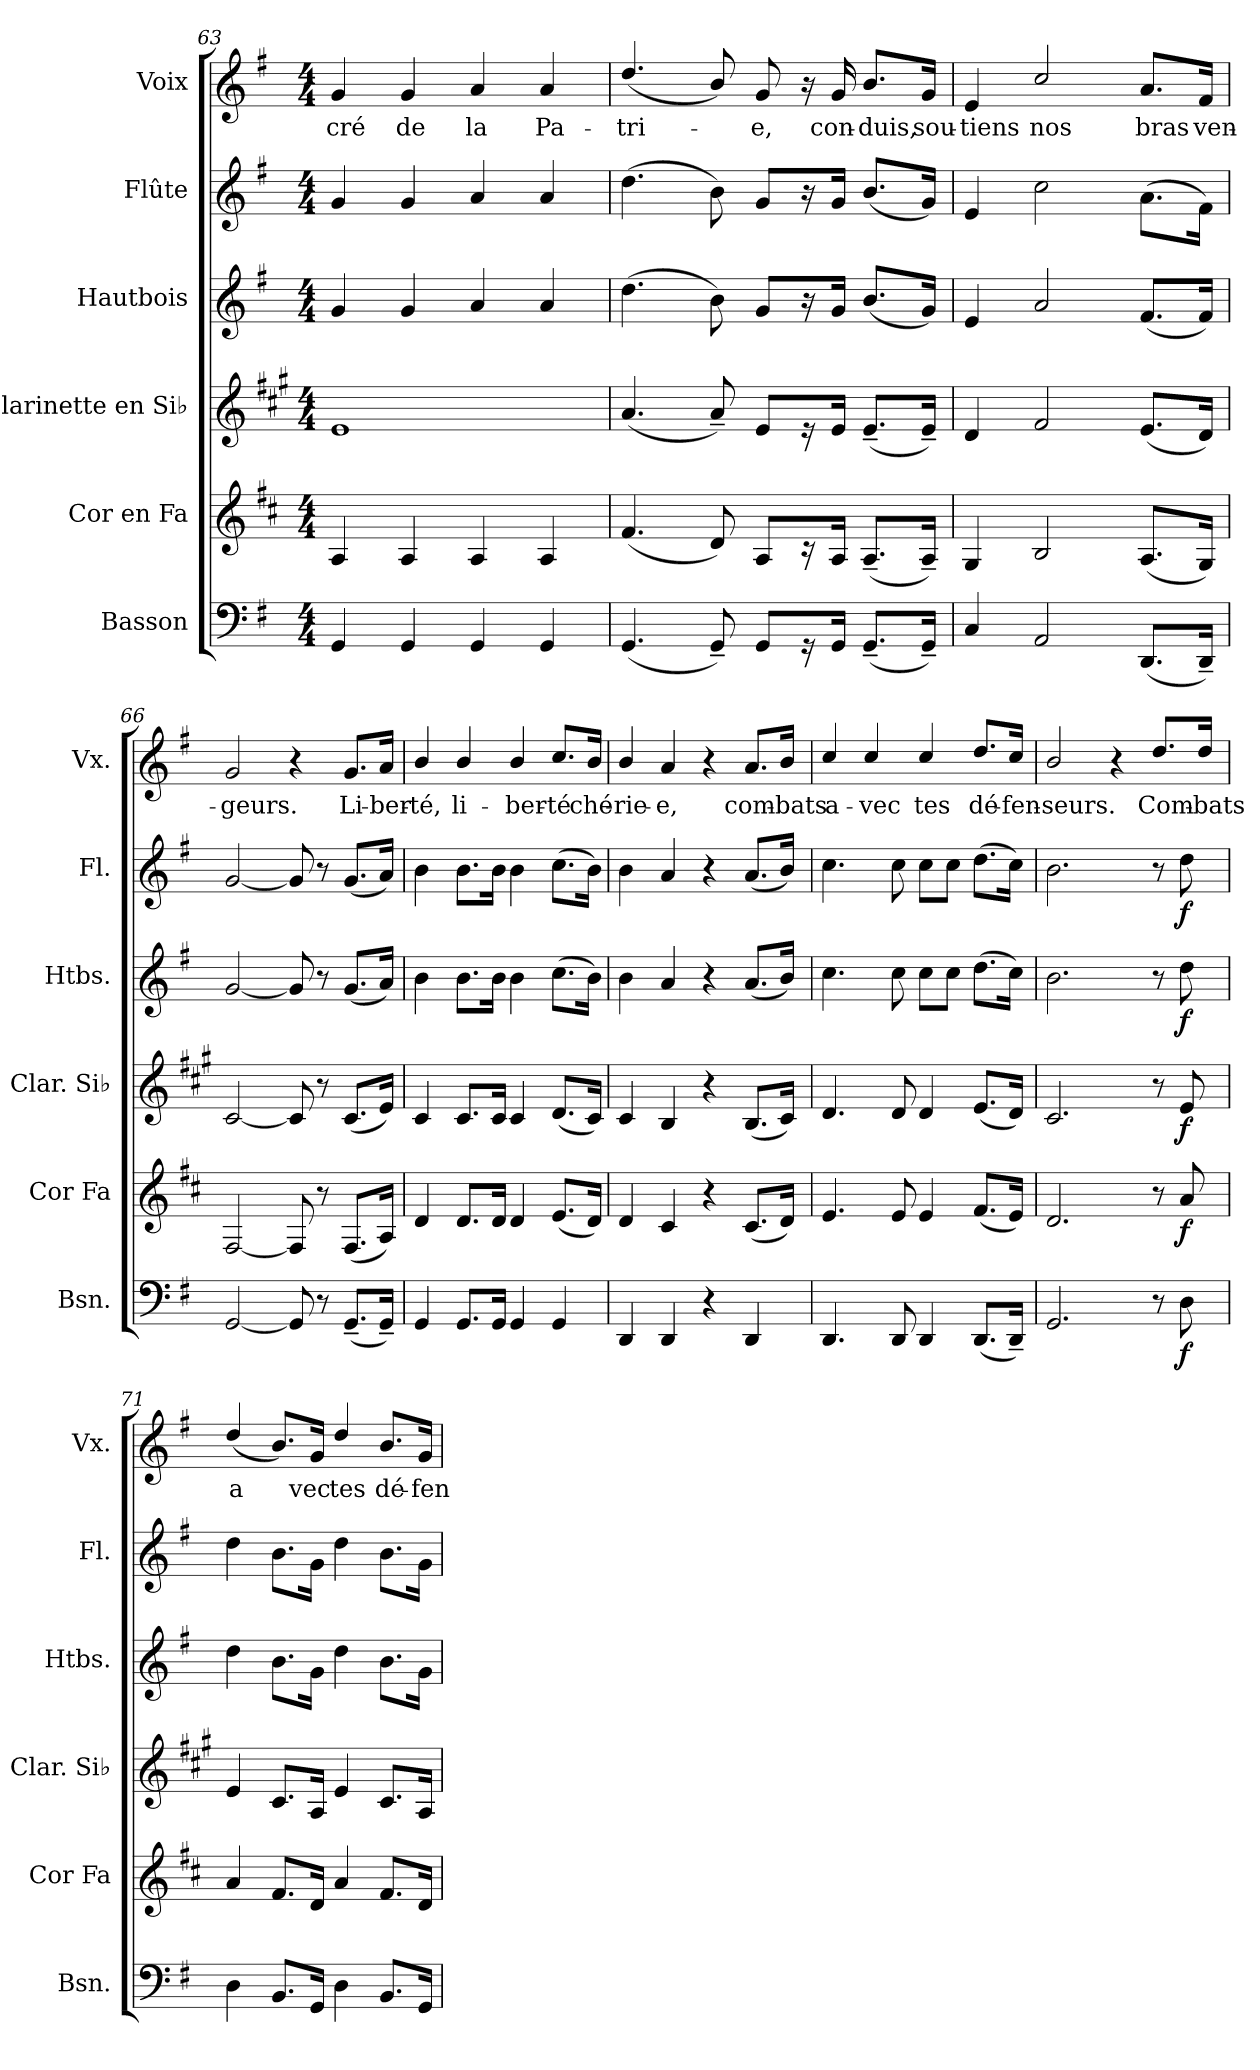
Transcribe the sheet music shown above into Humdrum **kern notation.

**kern	**dynam	**kern	**dynam	**kern	**dynam	**kern	**dynam	**kern	**dynam	**kern	**text
*part6	*part6	*part5	*part5	*part4	*part4	*part3	*part3	*part2	*part2	*part1	*part1
*staff6	*staff6	*staff5	*staff5	*staff4	*staff4	*staff3	*staff3	*staff2	*staff2	*staff1	*staff1
*I"Basson	*	*I"Cor en Fa	*	*I"Clarinette en Si♭	*	*I"Hautbois	*	*I"Flûte	*	*I"Voix	*
*I'Bsn.	*	*I'Cor Fa	*	*I'Clar. Si♭	*	*I'Htbs.	*	*I'Fl.	*	*I'Vx.	*
!!LO:LB:g=z
*clefF4	*	*clefG2	*	*clefG2	*	*clefG2	*	*clefG2	*	*clefG2	*
*	*	*ITrd4c7	*	*ITrd1c2	*	*	*	*	*	*	*
*k[f#]	*	*k[f#]	*	*k[f#]	*	*k[f#]	*	*k[f#]	*	*k[f#]	*
*M4/4	*	*M4/4	*	*M4/4	*	*M4/4	*	*M4/4	*	*M4/4	*
=63	=63	=63	=63	=63	=63	=63	=63	=63	=63	=63	=63
!	!	!	!	!	!	!	!	!	!	!	!LO:LY:b
4GG/	.	4D/	.	1d	.	4g/	.	4g/	.	4g/	-cré
!	!	!	!	!	!	!	!	!	!	!	!LO:LY:b
4GG/	.	4D/	.	.	.	4g/	.	4g/	.	4g/	de
!	!	!	!	!	!	!	!	!	!	!	!LO:LY:b
4GG/	.	4D/	.	.	.	4a/	.	4a/	.	4a/	la
!	!	!	!	!	!	!	!	!	!	!	!LO:LY:b
4GG/	.	4D/	.	.	.	4a/	.	4a/	.	4a/	Pa-
=64	=64	=64	=64	=64	=64	=64	=64	=64	=64	=64	=64
!	!	!	!	!	!	!	!	!	!	!	!LO:LY:b
(<4.GG/	.	(<4.B/	.	(<4.g/	.	(>4.dd\	.	(>4.dd\	.	(<4.dd/	-tri-
8GG~/)	.	8G/)	.	8g~/)	.	8b\)	.	8b\)	.	8b/)	.
!	!	!	!	!	!	!	!	!	!	!	!LO:LY:b
8GG/L	.	8D/L	.	8d/L	.	8g/L	.	8g/L	.	8g/	-e,
16r	.	16r	.	16r	.	16r	.	16r	.	16r	.
!	!	!	!	!	!	!	!	!	!	!	!LO:LY:b
16GG/Jk	.	16D/Jk	.	16d/Jk	.	16g/Jk	.	16g/Jk	.	16g/	con-
!	!	!	!	!	!	!	!	!	!	!	!LO:LY:b
(<8.GG~/L	.	(<8.D~/L	.	(<8.d~/L	.	(<8.b/L	.	(<8.b/L	.	8.b/L	-duis,
!	!	!	!	!	!	!	!	!	!	!	!LO:LY:b
16GG~/Jk)	.	16D~/Jk)	.	16d~/Jk)	.	16g/Jk)	.	16g/Jk)	.	16g/Jk	sou-
=65	=65	=65	=65	=65	=65	=65	=65	=65	=65	=65	=65
!	!	!	!	!	!	!	!	!	!	!	!LO:LY:b
4C/	.	4C/	.	4c/	.	4e/	.	4e/	.	4e/	-tiens
!	!	!	!	!	!	!	!	!	!	!	!LO:LY:b
2AA/	.	2E/	.	2e/	.	2a/	.	2cc\	.	2cc/	nos
!	!	!	!	!	!	!	!	!	!	!	!LO:LY:b
(<8.DD/L	.	(<8.D/L	.	(<8.d/L	.	(<8.f#/L	.	(>8.a\L	.	8.a/L	bras
!	!	!	!	!	!	!	!	!	!	!	!LO:LY:b
16DD~/Jk)	.	16C/Jk)	.	16c/Jk)	.	16f#/Jk)	.	16f#\Jk)	.	16f#/Jk	ven-
=66	=66	=66	=66	=66	=66	=66	=66	=66	=66	=66	=66
!	!	!	!	!	!	!	!	!	!	!	!LO:LY:b
[2GG/	.	[2BB/	.	[2B/	.	[2g/	.	[2g/	.	2g/	-geurs.
8GG/]	.	8BB/]	.	8B/]	.	8g/]	.	8g/]	.	4r	.
8r	.	8r	.	8r	.	8r	.	8r	.	.	.
!	!	!	!	!	!	!	!	!	!	!	!LO:LY:b
(<8.GG~/L	.	(<8.BB/L	.	(<8.B/L	.	(<8.g/L	.	(<8.g/L	.	8.g/L	Li-
!	!	!	!	!	!	!	!	!	!	!	!LO:LY:b
16GG~/Jk)	.	16D/Jk)	.	16d/Jk)	.	16a/Jk)	.	16a/Jk)	.	16a/Jk	-ber-
=67	=67	=67	=67	=67	=67	=67	=67	=67	=67	=67	=67
!	!	!	!	!	!	!	!	!	!	!	!LO:LY:b
4GG/	.	4G/	.	4B/	.	4b\	.	4b\	.	4b/	-té,
!	!	!	!	!	!	!	!	!	!	!	!LO:LY:b
8.GG/L	.	8.G/L	.	8.B/L	.	8.b\L	.	8.b\L	.	4b/	li-
16GG/Jk	.	16G/Jk	.	16B/Jk	.	16b\Jk	.	16b\Jk	.	.	.
!	!	!	!	!	!	!	!	!	!	!	!LO:LY:b
4GG/	.	4G/	.	4B/	.	4b\	.	4b\	.	4b/	-ber-
!	!	!	!	!	!	!	!	!	!	!	!LO:LY:b
4GG/	.	(<8.A/L	.	(<8.c/L	.	(>8.cc\L	.	(>8.cc\L	.	8.cc/L	-té
!	!	!	!	!	!	!	!	!	!	!	!LO:LY:b
.	.	16G/Jk)	.	16B/Jk)	.	16b\Jk)	.	16b\Jk)	.	16b/Jk	ché-
=68	=68	=68	=68	=68	=68	=68	=68	=68	=68	=68	=68
!	!	!	!	!	!	!	!	!	!	!	!LO:LY:b
4DD/	.	4G/	.	4B/	.	4b\	.	4b\	.	4b/	-rie-
!	!	!	!	!	!	!	!	!	!	!	!LO:LY:b
4DD/	.	4F#/	.	4A/	.	4a/	.	4a/	.	4a/	-e,
4r	.	4r	.	4r	.	4r	.	4r	.	4r	.
!	!	!	!	!	!	!	!	!	!	!	!LO:LY:b
4DD/	.	(<8.F#/L	.	(<8.A/L	.	(<8.a/L	.	(<8.a/L	.	8.a/L	com-
!	!	!	!	!	!	!	!	!	!	!	!LO:LY:b
.	.	16G/Jk)	.	16B/Jk)	.	16b/Jk)	.	16b/Jk)	.	16b/Jk	-bats
=69	=69	=69	=69	=69	=69	=69	=69	=69	=69	=69	=69
!	!	!	!	!	!	!	!	!	!	!	!LO:LY:b
4.DD/	.	4.A/	.	4.c/	.	4.cc\	.	4.cc\	.	4cc/	a-
!	!	!	!	!	!	!	!	!	!	!	!LO:LY:b
.	.	.	.	.	.	.	.	.	.	4cc/	-vec
8DD/	.	8A/	.	8c/	.	8cc\	.	8cc\	.	.	.
!	!	!	!	!	!	!	!	!	!	!	!LO:LY:b
4DD/	.	4A/	.	4c/	.	8cc\L	.	8cc\L	.	4cc/	tes
.	.	.	.	.	.	8cc\J	.	8cc\J	.	.	.
!	!	!	!	!	!	!	!	!	!	!	!LO:LY:b
(<8.DD/L	.	(<8.B/L	.	(<8.d/L	.	(>8.dd\L	.	(>8.dd\L	.	8.dd/L	dé-
!	!	!	!	!	!	!	!	!	!	!	!LO:LY:b
16DD~/Jk)	.	16A/Jk)	.	16c/Jk)	.	16cc\Jk)	.	16cc\Jk)	.	16cc/Jk	-fen-
=70	=70	=70	=70	=70	=70	=70	=70	=70	=70	=70	=70
!	!	!	!	!	!	!	!	!	!	!	!LO:LY:b
2.GG/	.	2.G/	.	2.B/	.	2.b\	.	2.b\	.	2b/	-seurs.
.	.	.	.	.	.	.	.	.	.	4r	.
!	!	!	!	!	!	!	!	!	!	!	!LO:LY:b
8r	.	8r	.	8r	.	8r	.	8r	.	8.dd/L	Com-
!	!LO:DY:b	!	!LO:DY:b	!	!LO:DY:b	!	!LO:DY:b	!	!LO:DY:b	!	!
8D\	f	8d/	f	8d/	f	8dd\	f	8dd\	f	.	.
!	!	!	!	!	!	!	!	!	!	!	!LO:LY:b
.	.	.	.	.	.	.	.	.	.	16dd/Jk	-bats
=71	=71	=71	=71	=71	=71	=71	=71	=71	=71	=71	=71
!	!	!	!	!	!	!	!	!	!	!	!LO:LY:b
4D\	.	4d/	.	4d/	.	4dd\	.	4dd\	.	(<4dd/	a
8.BB/L	.	8.B/L	.	8.B/L	.	8.b\L	.	8.b\L	.	8.b/L)	.
!	!	!	!	!	!	!	!	!	!	!	!LO:LY:b
16GG/Jk	.	16G/Jk	.	16G/Jk	.	16g\Jk	.	16g\Jk	.	16g/Jk	vec
!	!	!	!	!	!	!	!	!	!	!	!LO:LY:b
4D\	.	4d/	.	4d/	.	4dd\	.	4dd\	.	4dd/	tes
!	!	!	!	!	!	!	!	!	!	!	!LO:LY:b
8.BB/L	.	8.B/L	.	8.B/L	.	8.b\L	.	8.b\L	.	8.b/L	dé-
!	!	!	!	!	!	!	!	!	!	!	!LO:LY:b
16GG/Jk	.	16G/Jk	.	16G/Jk	.	16g\Jk	.	16g\Jk	.	16g/Jk	-fen-
=	=	=	=	=	=	=	=	=	=	=	=
*-	*-	*-	*-	*-	*-	*-	*-	*-	*-	*-	*-
